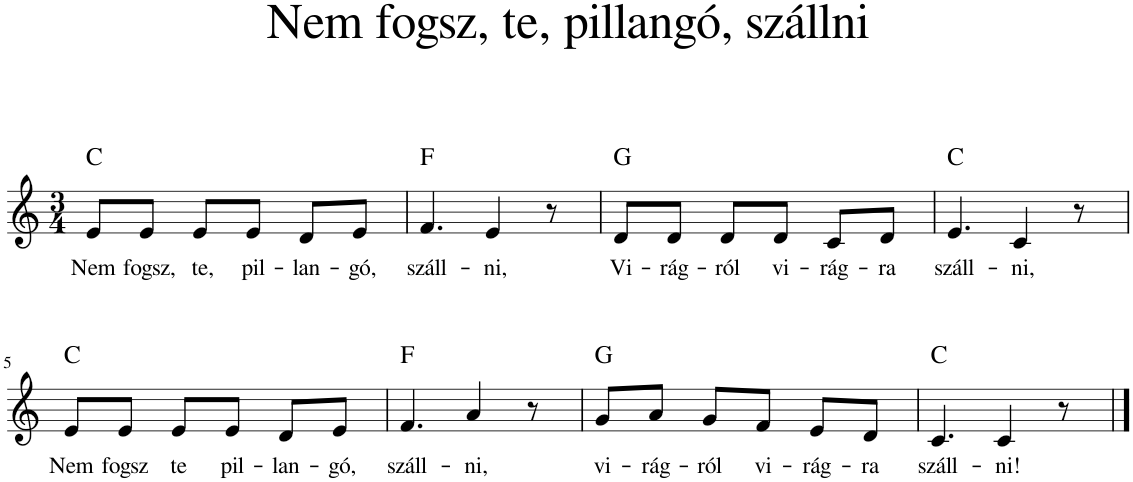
**kern	**text	**harte
*part1	*part1	*part1
*staff1	*staff1	*
*I"Piano	*	*
*I'Pno	*	*
*clefG2	*	*
*k[]	*	*
*M3/4	*	*
=1	=1	=1
!	!LO:LY:b	!
8e/L	Nem	C:maj
!	!LO:LY:b	!
8e/J	fogsz,	.
!	!LO:LY:b	!
8e/L	te,	.
!	!LO:LY:b	!
8e/J	pil-	.
!	!LO:LY:b	!
8d/L	-lan-	.
!	!LO:LY:b	!
8e/J	-gó,	.
=2	=2	=2
!	!LO:LY:b	!
4.f/	száll-	F:maj
!	!LO:LY:b	!
4e/	-ni,	.
8r	.	.
=3	=3	=3
!	!LO:LY:b	!
8d/L	Vi-	G:maj
!	!LO:LY:b	!
8d/J	-rág-	.
!	!LO:LY:b	!
8d/L	-ról	.
!	!LO:LY:b	!
8d/J	vi-	.
!	!LO:LY:b	!
8c/L	-rág-	.
!	!LO:LY:b	!
8d/J	-ra	.
=4	=4	=4
!	!LO:LY:b	!
4.e/	száll-	C:maj
!	!LO:LY:b	!
4c/	-ni,	.
8r	.	.
!!LO:LB:g=z
=5	=5	=5
!	!LO:LY:b	!
8e/L	Nem	C:maj
!	!LO:LY:b	!
8e/J	fogsz	.
!	!LO:LY:b	!
8e/L	te	.
!	!LO:LY:b	!
8e/J	pil-	.
!	!LO:LY:b	!
8d/L	-lan-	.
!	!LO:LY:b	!
8e/J	-gó,	.
=6	=6	=6
!	!LO:LY:b	!
4.f/	száll-	F:maj
!	!LO:LY:b	!
4a/	-ni,	.
8r	.	.
=7	=7	=7
!	!LO:LY:b	!
8g/L	vi-	G:maj
!	!LO:LY:b	!
8a/J	-rág-	.
!	!LO:LY:b	!
8g/L	-ról	.
!	!LO:LY:b	!
8f/J	vi-	.
!	!LO:LY:b	!
8e/L	-rág-	.
!	!LO:LY:b	!
8d/J	-ra	.
=8	=8	=8
!	!LO:LY:b	!
4.c/	száll-	C:maj
!	!LO:LY:b	!
4c/	-ni!	.
8r	.	.
==	==	==
*-	*-	*-
